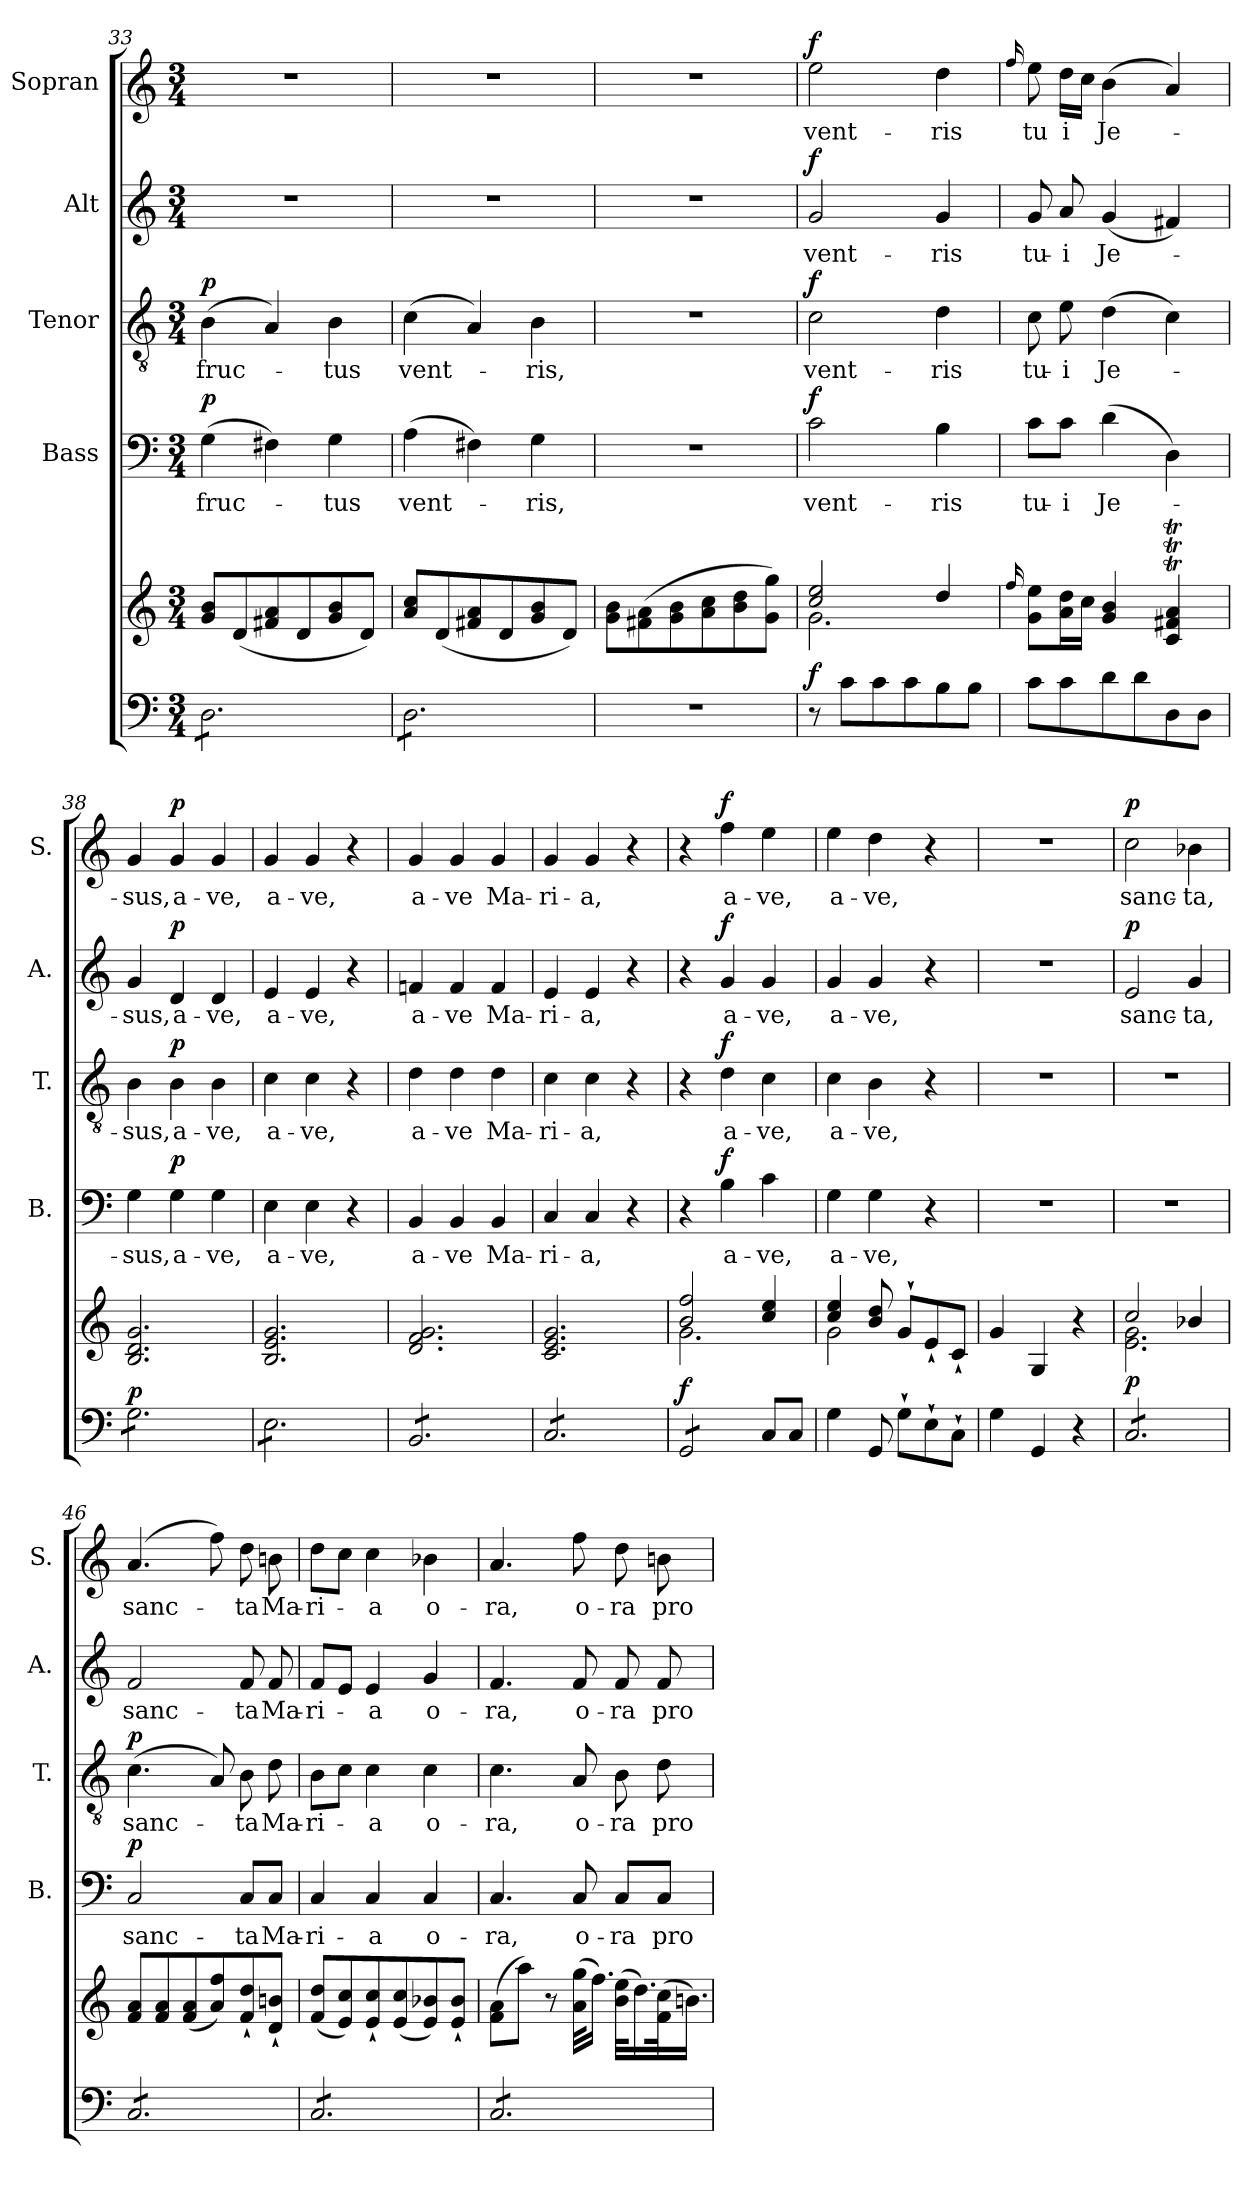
**kern	**kern	**dynam	**kern	**text	**dynam	**kern	**text	**dynam	**kern	**text	**dynam	**kern	**text	**dynam
*part5	*part5	*part5	*part4	*part4	*part4	*part3	*part3	*part3	*part2	*part2	*part2	*part1	*part1	*part1
*staff6	*staff5	*staff5/6	*staff4	*staff4	*staff4	*staff3	*staff3	*staff3	*staff2	*staff2	*staff2	*staff1	*staff1	*staff1
*	*	*	*I"Bass	*	*	*I"Tenor	*	*	*I"Alt	*	*	*I"Sopran	*	*
*	*	*	*I'B.	*	*	*I'T.	*	*	*I'A.	*	*	*I'S.	*	*
*clefF4	*clefG2	*	*clefF4	*	*	*clefGv2	*	*	*clefG2	*	*	*clefG2	*	*
*k[]	*k[]	*	*k[]	*	*	*k[]	*	*	*k[]	*	*	*k[]	*	*
*C:	*C:	*	*C:	*	*	*C:	*	*	*C:	*	*	*C:	*	*
*M3/4	*M3/4	*	*M3/4	*	*	*M3/4	*	*	*M3/4	*	*	*M3/4	*	*
=33	=33	=33	=33	=33	=33	=33	=33	=33	=33	=33	=33	=33	=33	=33
!	!	!	!	!LO:LY:b	!LO:DY:a	!	!LO:LY:b	!LO:DY:a	!	!	!	!	!	!
*tremolo	*	*	*	*	*	*	*	*	*	*	*	*	*	*
8D\L	8g/ 8b/L	.	(>4G\	fruc-	p	(>4B\	fruc-	p	2.r	.	.	2.r	.	.
8D\	(<8d/	.	.	.	.	.	.	.	.	.	.	.	.	.
8D\	8f#X/ 8a/	.	4F#X\)	.	.	4A/)	.	.	.	.	.	.	.	.
8D\	8d/	.	.	.	.	.	.	.	.	.	.	.	.	.
!	!	!	!	!LO:LY:b	!	!	!LO:LY:b	!	!	!	!	!	!	!
8D\	8g/ 8b/	.	4G\	-tus	.	4B\	-tus	.	.	.	.	.	.	.
8D\J	8d/J)	.	.	.	.	.	.	.	.	.	.	.	.	.
=34	=34	=34	=34	=34	=34	=34	=34	=34	=34	=34	=34	=34	=34	=34
!	!	!	!	!LO:LY:b	!	!	!LO:LY:b	!	!	!	!	!	!	!
8D\L	8a/ 8cc/L	.	(>4A\	vent-	.	(>4c\	vent-	.	2.r	.	.	2.r	.	.
8D\	(<8d/	.	.	.	.	.	.	.	.	.	.	.	.	.
8D\	8f#X/ 8a/	.	4F#X\)	.	.	4A/)	.	.	.	.	.	.	.	.
8D\	8d/	.	.	.	.	.	.	.	.	.	.	.	.	.
!	!	!	!	!LO:LY:b	!	!	!LO:LY:b	!	!	!	!	!	!	!
8D\	8g/ 8b/	.	4G\	-ris,	.	4B\	-ris,	.	.	.	.	.	.	.
8D\J	8d/J)	.	.	.	.	.	.	.	.	.	.	.	.	.
*Xtremolo	*	*	*	*	*	*	*	*	*	*	*	*	*	*
=35	=35	=35	=35	=35	=35	=35	=35	=35	=35	=35	=35	=35	=35	=35
2.r	8g\ 8b\L	.	2.r	.	.	2.r	.	.	2.r	.	.	2.r	.	.
.	(>8f#X\ 8a\	.	.	.	.	.	.	.	.	.	.	.	.	.
.	8g\ 8b\	.	.	.	.	.	.	.	.	.	.	.	.	.
.	8a\ 8cc\	.	.	.	.	.	.	.	.	.	.	.	.	.
.	8b\ 8dd\	.	.	.	.	.	.	.	.	.	.	.	.	.
.	8g\ 8gg\J)	.	.	.	.	.	.	.	.	.	.	.	.	.
=36	=36	=36	=36	=36	=36	=36	=36	=36	=36	=36	=36	=36	=36	=36
*	*^	*	*	*	*	*	*	*	*	*	*	*	*	*
!	!	!	!LO:DY:a=2	!	!LO:LY:b	!LO:DY:a	!	!LO:LY:b	!LO:DY:a	!	!LO:LY:b	!LO:DY:a	!	!LO:LY:b	!LO:DY:a
8r	2cc/ 2ee/	2.g\	f	2c\	vent-	f	2c\	vent-	f	2g/	vent-	f	2ee\	vent-	f
8c\L	.	.	.	.	.	.	.	.	.	.	.	.	.	.	.
8c\	.	.	.	.	.	.	.	.	.	.	.	.	.	.	.
8c\	.	.	.	.	.	.	.	.	.	.	.	.	.	.	.
!	!	!	!	!	!LO:LY:b	!	!	!LO:LY:b	!	!	!LO:LY:b	!	!	!LO:LY:b	!
8B\	4dd/	.	.	4B\	-ris	.	4d\	-ris	.	4g/	-ris	.	4dd\	-ris	.
8B\J	.	.	.	.	.	.	.	.	.	.	.	.	.	.	.
*	*v	*v	*	*	*	*	*	*	*	*	*	*	*	*	*
!!LO:PB:g=z
=37	=37	=37	=37	=37	=37	=37	=37	=37	=37	=37	=37	=37	=37	=37
.	16qqff/	.	.	.	.	.	.	.	.	.	.	16qqff/	.	.
!	!	!	!	!LO:LY:b	!	!	!LO:LY:b	!	!	!LO:LY:b	!	!	!LO:LY:b	!
8c\L	8g\ 8ee\L	.	8c\L	tu-	.	8c\	tu-	.	8g/	tu-	.	8ee\	tu	.
!	!	!	!	!LO:LY:b	!	!	!LO:LY:b	!	!	!LO:LY:b	!	!	!LO:LY:b	!
8c\	16a\ 16dd\L	.	8c\J	-i	.	8e\	-i	.	8a/	-i	.	16dd\LL	i	.
.	16cc\JJ	.	.	.	.	.	.	.	.	.	.	16cc\JJ	.	.
!	!	!	!	!LO:LY:b	!	!	!LO:LY:b	!	!	!LO:LY:b	!	!	!LO:LY:b	!
8d\	4g/ 4b/	.	(>4d\	Je-	.	(>4d\	Je-	.	(<4g/	Je-	.	(>4b\	Je-	.
8d\	.	.	.	.	.	.	.	.	.	.	.	.	.	.
8D\	4c/T 4f#X/T 4a/T	.	4D\)	.	.	4c\)	.	.	4f#X/)	.	.	4a/)	.	.
8D\J	.	.	.	.	.	.	.	.	.	.	.	.	.	.
=38	=38	=38	=38	=38	=38	=38	=38	=38	=38	=38	=38	=38	=38	=38
!	!	!LO:DY:a=2	!	!LO:LY:b	!	!	!LO:LY:b	!	!	!LO:LY:b	!	!	!LO:LY:b	!
*tremolo	*	*	*	*	*	*	*	*	*	*	*	*	*	*
8G\L	2.B/ 2.d/ 2.g/	p	4G\	-sus,	.	4B\	-sus,	.	4g/	-sus,	.	4g/	-sus,	.
8G\	.	.	.	.	.	.	.	.	.	.	.	.	.	.
!	!	!	!	!LO:LY:b	!LO:DY:a	!	!LO:LY:b	!LO:DY:a	!	!LO:LY:b	!LO:DY:a	!	!LO:LY:b	!LO:DY:a
8G\	.	.	4G\	a-	p	4B\	a-	p	4d/	a-	p	4g/	a-	p
8G\	.	.	.	.	.	.	.	.	.	.	.	.	.	.
!	!	!	!	!LO:LY:b	!	!	!LO:LY:b	!	!	!LO:LY:b	!	!	!LO:LY:b	!
8G\	.	.	4G\	-ve,	.	4B\	-ve,	.	4d/	-ve,	.	4g/	-ve,	.
8G\J	.	.	.	.	.	.	.	.	.	.	.	.	.	.
=39	=39	=39	=39	=39	=39	=39	=39	=39	=39	=39	=39	=39	=39	=39
!	!	!	!	!LO:LY:b	!	!	!LO:LY:b	!	!	!LO:LY:b	!	!	!LO:LY:b	!
8E\L	2.B/ 2.e/ 2.g/	.	4E\	a-	.	4c\	a-	.	4e/	a-	.	4g/	a-	.
8E\	.	.	.	.	.	.	.	.	.	.	.	.	.	.
!	!	!	!	!LO:LY:b	!	!	!LO:LY:b	!	!	!LO:LY:b	!	!	!LO:LY:b	!
8E\	.	.	4E\	-ve,	.	4c\	-ve,	.	4e/	-ve,	.	4g/	-ve,	.
8E\	.	.	.	.	.	.	.	.	.	.	.	.	.	.
8E\	.	.	4r	.	.	4r	.	.	4r	.	.	4r	.	.
8E\J	.	.	.	.	.	.	.	.	.	.	.	.	.	.
=40	=40	=40	=40	=40	=40	=40	=40	=40	=40	=40	=40	=40	=40	=40
!	!	!	!	!LO:LY:b	!	!	!LO:LY:b	!	!	!LO:LY:b	!	!	!LO:LY:b	!
8BB/L	2.d/ 2.f/ 2.g/	.	4BB/	a-	.	4d\	a-	.	4fn/	a-	.	4g/	a-	.
8BB/	.	.	.	.	.	.	.	.	.	.	.	.	.	.
!	!	!	!	!LO:LY:b	!	!	!LO:LY:b	!	!	!LO:LY:b	!	!	!LO:LY:b	!
8BB/	.	.	4BB/	-ve	.	4d\	-ve	.	4f/	-ve	.	4g/	-ve	.
8BB/	.	.	.	.	.	.	.	.	.	.	.	.	.	.
!	!	!	!	!LO:LY:b	!	!	!LO:LY:b	!	!	!LO:LY:b	!	!	!LO:LY:b	!
8BB/	.	.	4BB/	Ma-	.	4d\	Ma-	.	4f/	Ma-	.	4g/	Ma-	.
8BB/J	.	.	.	.	.	.	.	.	.	.	.	.	.	.
=41	=41	=41	=41	=41	=41	=41	=41	=41	=41	=41	=41	=41	=41	=41
!	!	!	!	!LO:LY:b	!	!	!LO:LY:b	!	!	!LO:LY:b	!	!	!LO:LY:b	!
8C/L	2.c/ 2.e/ 2.g/	.	4C/	-ri-	.	4c\	-ri-	.	4e/	-ri-	.	4g/	-ri-	.
8C/	.	.	.	.	.	.	.	.	.	.	.	.	.	.
!	!	!	!	!LO:LY:b	!	!	!LO:LY:b	!	!	!LO:LY:b	!	!	!LO:LY:b	!
8C/	.	.	4C/	-a,	.	4c\	-a,	.	4e/	-a,	.	4g/	-a,	.
8C/	.	.	.	.	.	.	.	.	.	.	.	.	.	.
8C/	.	.	4r	.	.	4r	.	.	4r	.	.	4r	.	.
8C/J	.	.	.	.	.	.	.	.	.	.	.	.	.	.
=42	=42	=42	=42	=42	=42	=42	=42	=42	=42	=42	=42	=42	=42	=42
*	*^	*	*	*	*	*	*	*	*	*	*	*	*	*
!	!	!	!LO:DY:a=2	!	!	!	!	!	!	!	!	!	!	!	!
8GG/L	2b/ 2ff/	2.g\	f	4r	.	.	4r	.	.	4r	.	.	4r	.	.
8GG/	.	.	.	.	.	.	.	.	.	.	.	.	.	.	.
!	!	!	!	!	!LO:LY:b	!LO:DY:a	!	!LO:LY:b	!LO:DY:a	!	!LO:LY:b	!LO:DY:a	!	!LO:LY:b	!LO:DY:a
8GG/	.	.	.	4B\	a-	f	4d\	a-	f	4g/	a-	f	4ff\	a-	f
8GG/J	.	.	.	.	.	.	.	.	.	.	.	.	.	.	.
*Xtremolo	*	*	*	*	*	*	*	*	*	*	*	*	*	*	*
!	!	!	!	!	!LO:LY:b	!	!	!LO:LY:b	!	!	!LO:LY:b	!	!	!LO:LY:b	!
8C/L	4cc/ 4ee/	.	.	4c\	-ve,	.	4c\	-ve,	.	4g/	-ve,	.	4ee\	-ve,	.
8C/J	.	.	.	.	.	.	.	.	.	.	.	.	.	.	.
=43	=43	=43	=43	=43	=43	=43	=43	=43	=43	=43	=43	=43	=43	=43	=43
!	!	!	!	!	!LO:LY:b	!	!	!LO:LY:b	!	!	!LO:LY:b	!	!	!LO:LY:b	!
4G\	4cc/ 4ee/	2g\	.	4G\	a-	.	4c\	a-	.	4g/	a-	.	4ee\	a-	.
!	!	!	!	!	!LO:LY:b	!	!	!LO:LY:b	!	!	!LO:LY:b	!	!	!LO:LY:b	!
8GG/	8b/ 8dd/	.	.	4G\	-ve,	.	4B\	-ve,	.	4g/	-ve,	.	4dd\	-ve,	.
8G`>\L	8g`</L	.	.	.	.	.	.	.	.	.	.	.	.	.	.
8E`>\	8e`</	4ryy	.	4r	.	.	4r	.	.	4r	.	.	4r	.	.
8C`>\J	8c`</J	.	.	.	.	.	.	.	.	.	.	.	.	.	.
*	*v	*v	*	*	*	*	*	*	*	*	*	*	*	*	*
!!LO:LB:g=z
=44	=44	=44	=44	=44	=44	=44	=44	=44	=44	=44	=44	=44	=44	=44
4G\	4g/	.	2.r	.	.	2.r	.	.	2.r	.	.	2.r	.	.
4GG/	4G/	.	.	.	.	.	.	.	.	.	.	.	.	.
4r	4r	.	.	.	.	.	.	.	.	.	.	.	.	.
=45	=45	=45	=45	=45	=45	=45	=45	=45	=45	=45	=45	=45	=45	=45
*	*^	*	*	*	*	*	*	*	*	*	*	*	*	*
!	!	!	!LO:DY:a=2	!	!	!	!	!	!	!	!LO:LY:b	!LO:DY:a	!	!LO:LY:b	!LO:DY:a
*tremolo	*	*	*	*	*	*	*	*	*	*	*	*	*	*	*
8C/L	2cc/	2.e\ 2.g\	p	2.r	.	.	2.r	.	.	2e/	sanc-	p	2cc\	sanc-	p
8C/	.	.	.	.	.	.	.	.	.	.	.	.	.	.	.
8C/	.	.	.	.	.	.	.	.	.	.	.	.	.	.	.
8C/	.	.	.	.	.	.	.	.	.	.	.	.	.	.	.
!	!	!	!	!	!	!	!	!	!	!	!LO:LY:b	!	!	!LO:LY:b	!
8C/	4b-X/	.	.	.	.	.	.	.	.	4g/	-ta,	.	4b-X\	-ta,	.
8C/J	.	.	.	.	.	.	.	.	.	.	.	.	.	.	.
*	*v	*v	*	*	*	*	*	*	*	*	*	*	*	*	*
=46	=46	=46	=46	=46	=46	=46	=46	=46	=46	=46	=46	=46	=46	=46
!	!	!	!	!LO:LY:b	!LO:DY:a	!	!LO:LY:b	!LO:DY:a	!	!LO:LY:b	!	!	!LO:LY:b	!
8C/L	8f/ 8a/L	.	2C/	sanc-	p	(>4.c\	sanc-	p	2f/	sanc-	.	(4.a/	sanc-	.
8C/	8f/ 8a/	.	.	.	.	.	.	.	.	.	.	.	.	.
8C/	(<8f/ 8a/	.	.	.	.	.	.	.	.	.	.	.	.	.
8C/	8a/ 8ff/)	.	.	.	.	8A/)	.	.	.	.	.	8ff\)	.	.
!	!	!	!	!LO:LY:b	!	!	!LO:LY:b	!	!	!LO:LY:b	!	!	!LO:LY:b	!
8C/	8f/`< 8dd/`<	.	8C/L	-ta	.	8B\	-ta	.	8f/	-ta	.	8dd\	-ta	.
!	!	!	!	!LO:LY:b	!	!	!LO:LY:b	!	!	!LO:LY:b	!	!	!LO:LY:b	!
8C/J	8d/`< 8bn/`<J	.	8C/J	Ma-	.	8d\	Ma-	.	8f/	Ma-	.	8bn\	Ma-	.
=47	=47	=47	=47	=47	=47	=47	=47	=47	=47	=47	=47	=47	=47	=47
!	!	!	!	!LO:LY:b	!	!	!LO:LY:b	!	!	!LO:LY:b	!	!	!LO:LY:b	!
8C/L	(<8f/ 8dd/L	.	4C/	-ri-	.	8B\L	-ri-	.	8f/L	-ri-	.	8dd\L	-ri-	.
8C/	8e/ 8cc/)	.	.	.	.	8c\J	.	.	8e/J	.	.	8cc\J	.	.
!	!	!	!	!LO:LY:b	!	!	!LO:LY:b	!	!	!LO:LY:b	!	!	!LO:LY:b	!
8C/	8e/`< 8cc/`<	.	4C/	-a	.	4c\	-a	.	4e/	-a	.	4cc\	-a	.
8C/	(<8e/ 8cc/	.	.	.	.	.	.	.	.	.	.	.	.	.
!	!	!	!	!LO:LY:b	!	!	!LO:LY:b	!	!	!LO:LY:b	!	!	!LO:LY:b	!
8C/	8e/ 8b-X/)	.	4C/	o-	.	4c\	o-	.	4g/	o-	.	4b-X\	o-	.
8C/J	8e/`< 8b-/`<J	.	.	.	.	.	.	.	.	.	.	.	.	.
=48	=48	=48	=48	=48	=48	=48	=48	=48	=48	=48	=48	=48	=48	=48
!	!	!	!	!LO:LY:b	!	!	!LO:LY:b	!	!	!LO:LY:b	!	!	!LO:LY:b	!
8C/L	(>8f\ 8a\L	.	4.C/	-ra,	.	4.c\	-ra,	.	4.f/	-ra,	.	4.a/	-ra,	.
8C/	8aa\J)	.	.	.	.	.	.	.	.	.	.	.	.	.
8C/	8r	.	.	.	.	.	.	.	.	.	.	.	.	.
!	!	!	!	!LO:LY:b	!	!	!LO:LY:b	!	!	!LO:LY:b	!	!	!LO:LY:b	!
8C/	(>32a\ 32gg\KLL	.	8C/	o-	.	8A/	o-	.	8f/	o-	.	8ff\	o-	.
.	16.ff\JJ)	.	.	.	.	.	.	.	.	.	.	.	.	.
!	!	!	!	!LO:LY:b	!	!	!LO:LY:b	!	!	!LO:LY:b	!	!	!LO:LY:b	!
8C/	(>32b\ 32ee\KLL	.	8C/L	-ra	.	8B\	-ra	.	8f/	-ra	.	8dd\	-ra	.
.	16.dd\)	.	.	.	.	.	.	.	.	.	.	.	.	.
!	!	!	!	!LO:LY:b	!	!	!LO:LY:b	!	!	!LO:LY:b	!	!	!LO:LY:b	!
8C/J	(>32f\ 32cc\k	.	8C/J	pro	.	8d\	pro	.	8f/	pro	.	8bn\	pro	.
*Xtremolo	*	*	*	*	*	*	*	*	*	*	*	*	*	*
.	16.bn\JJ)	.	.	.	.	.	.	.	.	.	.	.	.	.
=	=	=	=	=	=	=	=	=	=	=	=	=	=	=
*-	*-	*-	*-	*-	*-	*-	*-	*-	*-	*-	*-	*-	*-	*-
